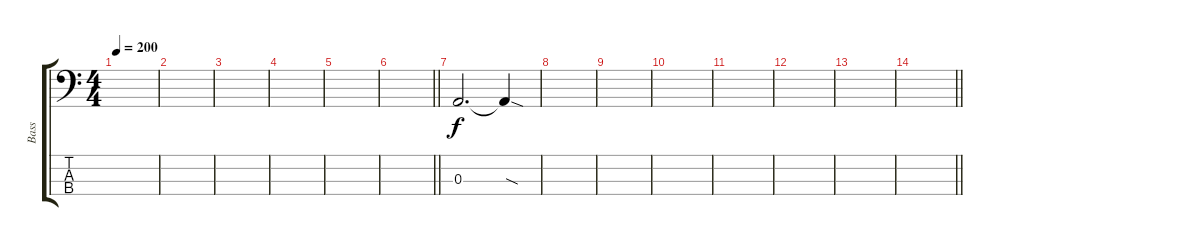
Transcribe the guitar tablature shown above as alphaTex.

\track ("Bass" "Bass") {instrument electricbasspick}
\staff {score tabs}
\tuning (G2 D2 A1 E1) {hide}
\ts (4 4)
\tempo 200
\clef f4
\ks c
|
|
|
|
|
\barLineRight lightlight
|
0.3.2{d} 0.3{sod t}.4 |
|
|
|
|
|
|
\barLineRight lightlight
